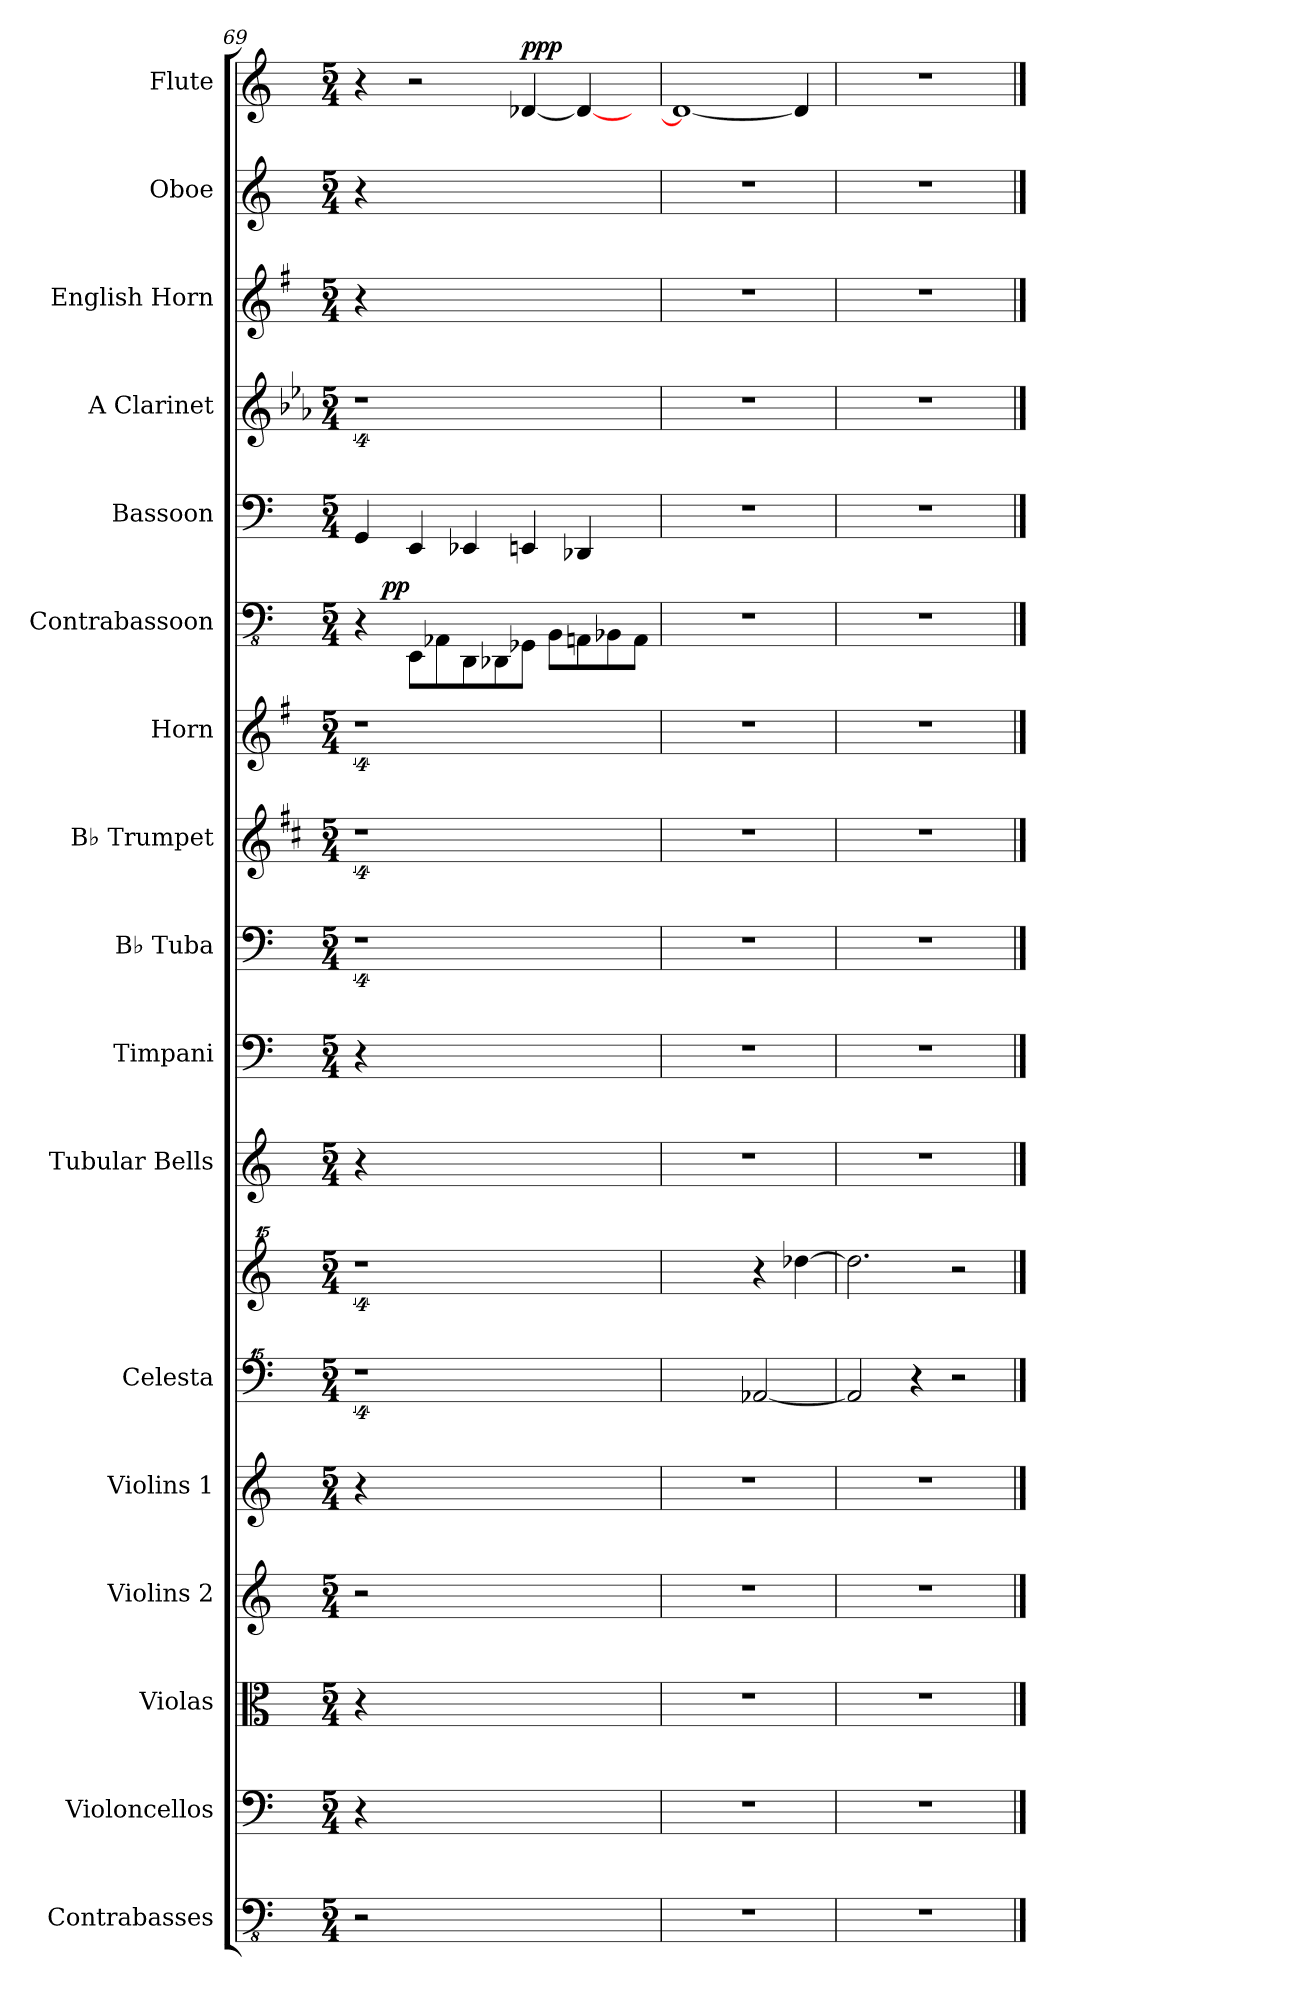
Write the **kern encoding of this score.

**kern	**kern	**kern	**kern	**kern	**kern	**kern	**kern	**kern	**kern	**kern	**kern	**kern	**dynam	**kern	**kern	**kern	**kern	**kern	**dynam
*part17	*part16	*part15	*part14	*part13	*part12	*part12	*part11	*part10	*part9	*part8	*part7	*part6	*part6	*part5	*part4	*part3	*part2	*part1	*part1
*staff18	*staff17	*staff16	*staff15	*staff14	*staff13	*staff12	*staff11	*staff10	*staff9	*staff8	*staff7	*staff6	*staff6	*staff5	*staff4	*staff3	*staff2	*staff1	*staff1
*I"Contrabasses	*I"Violoncellos	*I"Violas	*I"Violins 2	*I"Violins 1	*I"Celesta	*	*I"Tubular Bells	*I"Timpani	*I"B♭ Tuba	*I"B♭ Trumpet	*I"Horn	*I"Contrabassoon	*	*I"Bassoon	*I"A Clarinet	*I"English Horn	*I"Oboe	*I"Flute	*
*I'Cbs.	*I'Vlcs.	*I'Vlas.	*I'Vlns. 2	*I'Vlns. 1	*I'Cel.	*	*I'Tu. Be.	*I'Timp.	*I'B♭ Tu.	*I'B♭ Tpt.	*I'Hn.	*I'Cbsn.	*	*I'Bsn.	*I'A Cl.	*I'E. Hn.	*I'Ob.	*I'Fl.	*
*clefFv4	*clefF4	*clefC3	*clefG2	*clefG2	*clefF^^4	*clefG^^2	*clefG2	*clefF4	*clefF4	*clefG2	*clefG2	*clefFv4	*	*clefF4	*clefG2	*clefG2	*clefG2	*clefG2	*
*	*	*	*	*	*	*	*	*	*	*ITrd1c2	*ITrd4c7	*ITrd7c12	*	*	*ITrd2c3	*ITrd4c7	*	*	*
*k[]	*k[]	*k[]	*k[]	*k[]	*k[]	*k[]	*k[]	*k[]	*k[]	*k[]	*k[]	*k[]	*	*k[]	*k[]	*k[]	*k[]	*k[]	*
*C:	*C:	*C:	*C:	*C:	*C:	*C:	*C:	*C:	*C:	*C:	*C:	*C:	*	*C:	*C:	*C:	*C:	*C:	*
*M5/4	*M5/4	*M5/4	*M5/4	*M5/4	*M5/4	*M5/4	*M5/4	*M5/4	*M5/4	*M5/4	*M5/4	*M5/4	*	*M5/4	*M5/4	*M5/4	*M5/4	*M5/4	*
=69	=69	=69	=69	=69	=69	=69	=69	=69	=69	=69	=69	=69	=69	=69	=69	=69	=69	=69	=69
*	*	*	*	*	*	*	*	*	*	*	*	*^	*	*	*	*	*	*	*
2r	4r	4r	2r	4r	4%5r	4%5r	4r	4r	4%5r	4%5r	4%5r	4r	8ryy	.	4GG/	4%5r	4r	4r	4r	.
!	!	!	!	!	!	!	!	!	!	!	!	!	!	!LO:DY:a	!	!	!	!	!	!
.	.	.	.	.	.	.	.	.	.	.	.	.	1ryy	pp	.	.	.	.	.	.
.	1ryy	1ryy	.	1ryy	.	.	1ryy	1ryy	.	.	.	8EEEE\L	.	.	4EE/	.	1ryy	1ryy	2r	.
.	.	.	.	.	.	.	.	.	.	.	.	8AAAA-X\	.	.	.	.	.	.	.	.
2..ryy	.	.	2..ryy	.	.	.	.	.	.	.	.	8DDDD\	.	.	4EE-X/	.	.	.	.	.
.	.	.	.	.	.	.	.	.	.	.	.	8DDDD-X\	.	.	.	.	.	.	.	.
!	!	!	!	!	!	!	!	!	!	!	!	!	!	!	!	!	!	!	!	!LO:DY:a
.	.	.	.	.	.	.	.	.	.	.	.	8GGGG-X\J	.	.	4EEn/	.	.	.	[4d-X/	ppp
.	.	.	.	.	.	.	.	.	.	.	.	8BBBB\L	.	.	.	.	.	.	.	.
.	.	.	.	.	.	.	.	.	.	.	.	8AAAAn\	.	.	4DD-X/	.	.	.	4d-/_	.
.	.	.	.	.	.	.	.	.	.	.	.	8BBBB-X\	4ryy	.	.	.	.	.	.	.
.	8ryy	8ryy	.	8ryy	8ryy	8ryy	8ryy	8ryy	8ryy	8ryy	8ryy	8AAAA\J	.	.	8ryy	8ryy	8ryy	8ryy	8ryy	.
*	*	*	*	*	*	*	*	*	*	*	*	*v	*v	*	*	*	*	*	*	*
=70	=70	=70	=70	=70	=70	=70	=70	=70	=70	=70	=70	=70	=70	=70	=70	=70	=70	=70	=70
4%5r	4%5r	4%5r	4%5r	4%5r	2.ryy	2.ryy	4%5r	4%5r	4%5r	4%5r	4%5r	4%5r	.	4%5r	4%5r	4%5r	4%5r	1d-_	.
.	.	.	.	.	[2a-X/	4r	.	.	.	.	.	.	.	.	.	.	.	.	.
.	.	.	.	.	.	[4dddd-X\	.	.	.	.	.	.	.	.	.	.	.	4d-/]	.
=71	=71	=71	=71	=71	=71	=71	=71	=71	=71	=71	=71	=71	=71	=71	=71	=71	=71	=71	=71
4%5r	4%5r	4%5r	4%5r	4%5r	2a-/]	2.dddd-\]	4%5r	4%5r	4%5r	4%5r	4%5r	4%5r	.	4%5r	4%5r	4%5r	4%5r	4%5r	.
.	.	.	.	.	4r	.	.	.	.	.	.	.	.	.	.	.	.	.	.
.	.	.	.	.	2r	2r	.	.	.	.	.	.	.	.	.	.	.	.	.
==	==	==	==	==	==	==	==	==	==	==	==	==	==	==	==	==	==	==	==
*-	*-	*-	*-	*-	*-	*-	*-	*-	*-	*-	*-	*-	*-	*-	*-	*-	*-	*-	*-
